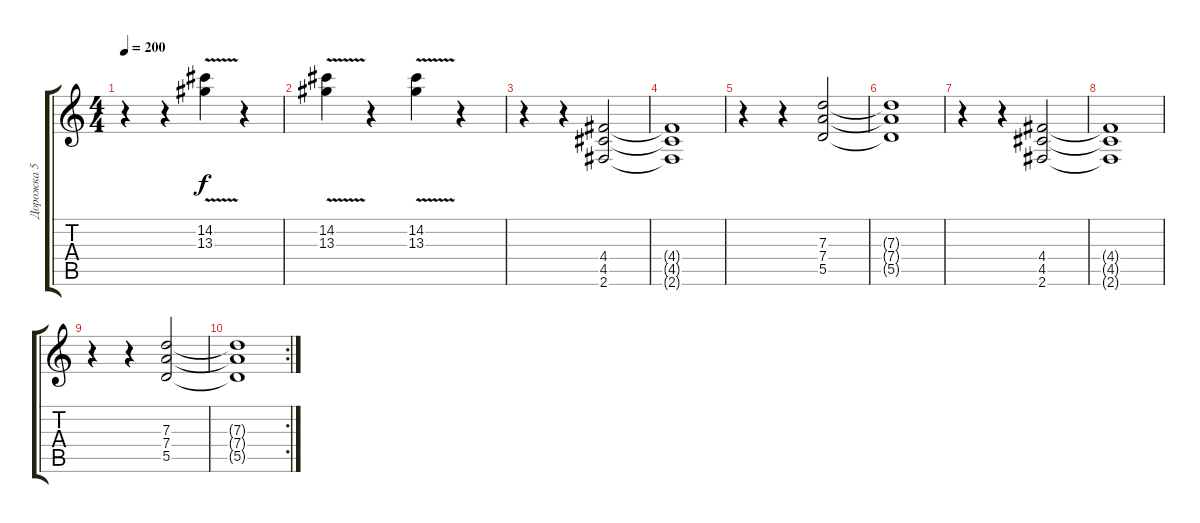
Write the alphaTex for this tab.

\track ("Дорожка 5" "Дорожка 5") {instrument distortionguitar}
\staff {score tabs}
\tuning (E4 B3 G3 D3 A2 E2) {hide}
\ts (4 4)
\tempo 200
\clef g2
\ks c
r.4{dy f} r.4 (14.2 13.3{v}).4 r.4 |
(14.2 13.3{v}).4 r.4 (14.2 13.3{v}).4 r.4 |
r.4 r.4 (4.4 4.5 2.6).2 |
(4.4{t} 4.5{t} 2.6{t}).1 |
r.4 r.4 (7.3 7.4 5.5).2 |
(7.3{t} 7.4{t} 5.5{t}).1 |
r.4 r.4 (4.4 4.5 2.6).2 |
(4.4{t} 4.5{t} 2.6{t}).1 |
r.4 r.4 (7.3 7.4 5.5).2 |
\rc 2
(7.3{t} 7.4{t} 5.5{t}).1
